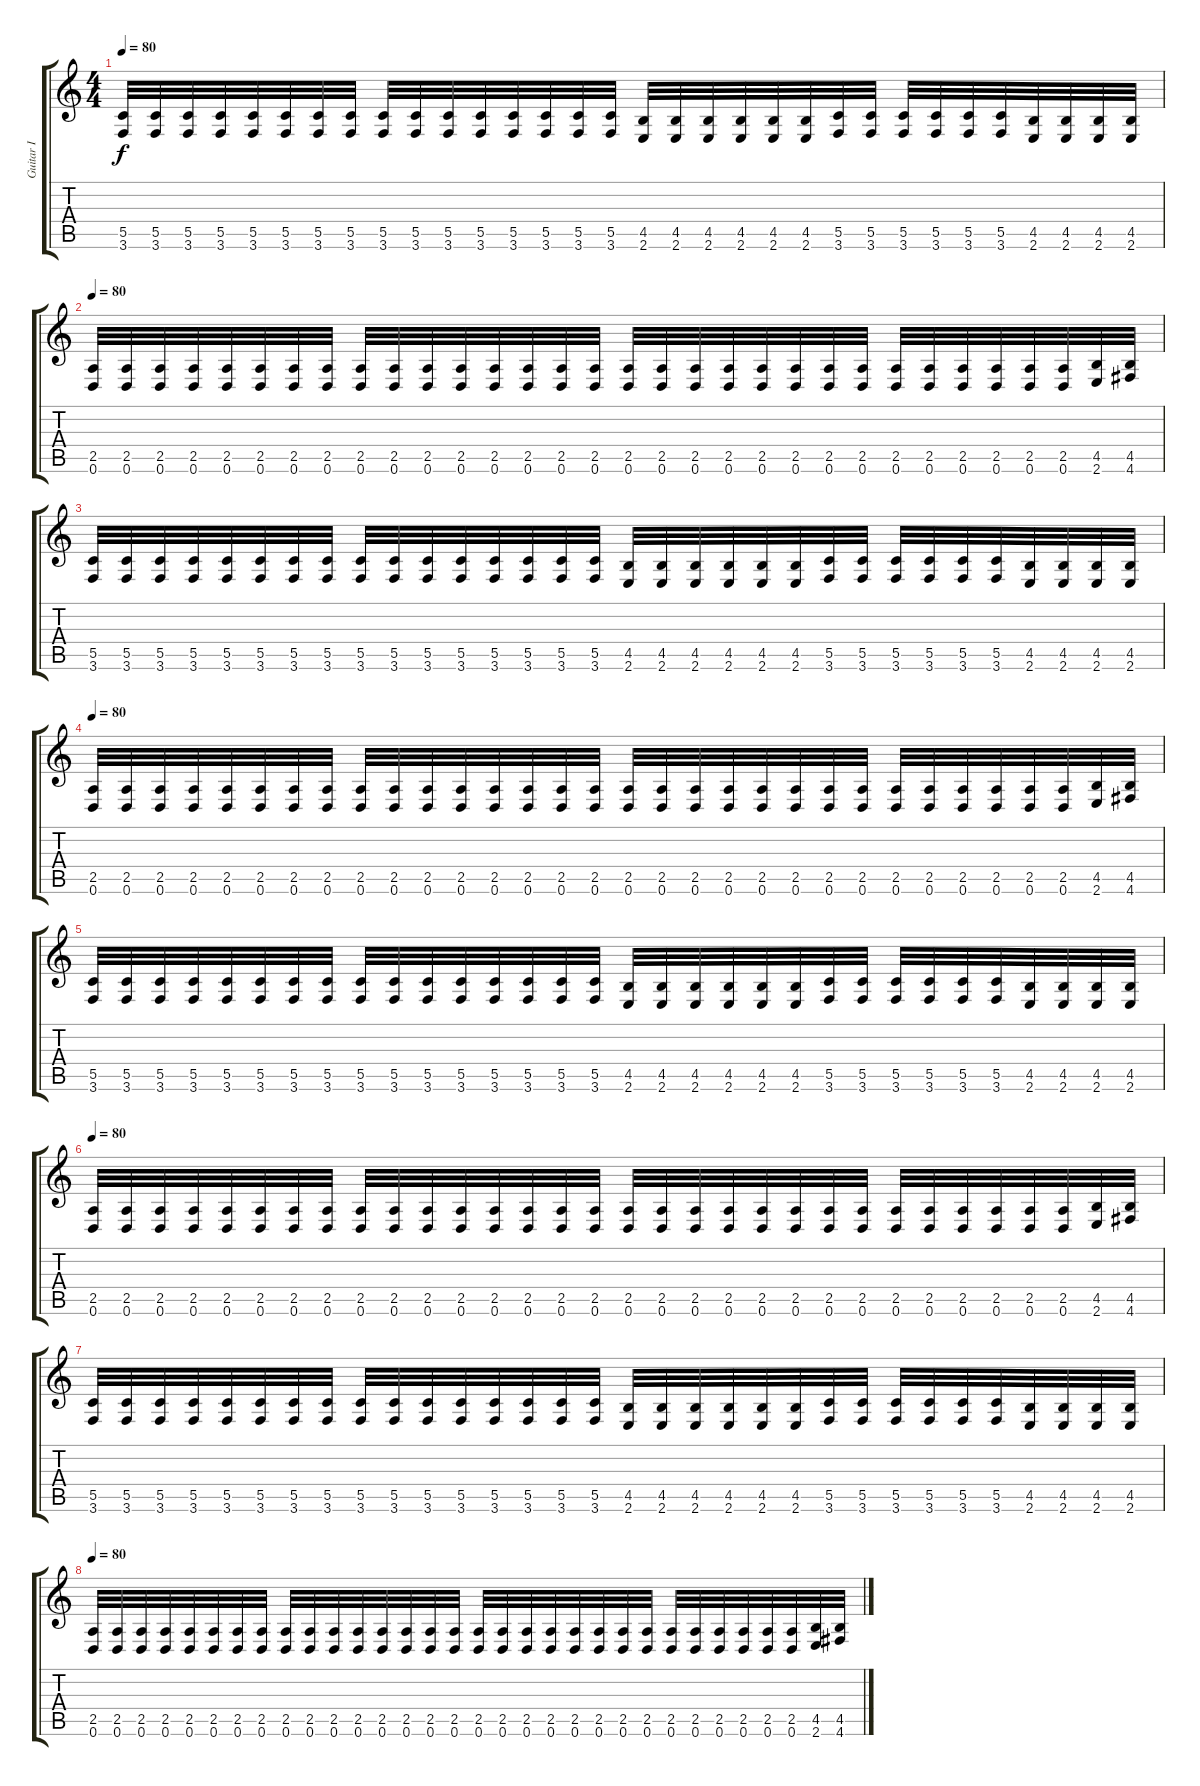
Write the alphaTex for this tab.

\track ("Guitar I" "Guitar I") {instrument distortionguitar}
\staff {score tabs}
\tuning (D4 A3 F3 C3 G2 D2) {hide}
\ts (4 4)
\tempo 80
\clef g2
\ks c
(5.5 3.6).32{dy f} (5.5 3.6).32 (5.5 3.6).32 (5.5 3.6).32 (5.5 3.6).32 (5.5 3.6).32 (5.5 3.6).32 (5.5 3.6).32 (5.5 3.6).32 (5.5 3.6).32 (5.5 3.6).32 (5.5 3.6).32 (5.5 3.6).32 (5.5 3.6).32 (5.5 3.6).32 (5.5 3.6).32 (4.5 2.6).32 (4.5 2.6).32 (4.5 2.6).32 (4.5 2.6).32 (4.5 2.6).32 (4.5 2.6).32 (5.5 3.6).32 (5.5 3.6).32 (5.5 3.6).32 (5.5 3.6).32 (5.5 3.6).32 (5.5 3.6).32 (4.5 2.6).32 (4.5 2.6).32 (4.5 2.6).32 (4.5 2.6).32 |
\tempo 80
(2.5 0.6).32 (2.5 0.6).32 (2.5 0.6).32 (2.5 0.6).32 (2.5 0.6).32 (2.5 0.6).32 (2.5 0.6).32 (2.5 0.6).32 (2.5 0.6).32 (2.5 0.6).32 (2.5 0.6).32 (2.5 0.6).32 (2.5 0.6).32 (2.5 0.6).32 (2.5 0.6).32 (2.5 0.6).32 (2.5 0.6).32 (2.5 0.6).32 (2.5 0.6).32 (2.5 0.6).32 (2.5 0.6).32 (2.5 0.6).32 (2.5 0.6).32 (2.5 0.6).32 (2.5 0.6).32 (2.5 0.6).32 (2.5 0.6).32 (2.5 0.6).32 (2.5 0.6).32 (2.5 0.6).32 (4.5 2.6).32 (4.5 4.6).32 |
(5.5 3.6).32 (5.5 3.6).32 (5.5 3.6).32 (5.5 3.6).32 (5.5 3.6).32 (5.5 3.6).32 (5.5 3.6).32 (5.5 3.6).32 (5.5 3.6).32 (5.5 3.6).32 (5.5 3.6).32 (5.5 3.6).32 (5.5 3.6).32 (5.5 3.6).32 (5.5 3.6).32 (5.5 3.6).32 (4.5 2.6).32 (4.5 2.6).32 (4.5 2.6).32 (4.5 2.6).32 (4.5 2.6).32 (4.5 2.6).32 (5.5 3.6).32 (5.5 3.6).32 (5.5 3.6).32 (5.5 3.6).32 (5.5 3.6).32 (5.5 3.6).32 (4.5 2.6).32 (4.5 2.6).32 (4.5 2.6).32 (4.5 2.6).32 |
\tempo 80
(2.5 0.6).32 (2.5 0.6).32 (2.5 0.6).32 (2.5 0.6).32 (2.5 0.6).32 (2.5 0.6).32 (2.5 0.6).32 (2.5 0.6).32 (2.5 0.6).32 (2.5 0.6).32 (2.5 0.6).32 (2.5 0.6).32 (2.5 0.6).32 (2.5 0.6).32 (2.5 0.6).32 (2.5 0.6).32 (2.5 0.6).32 (2.5 0.6).32 (2.5 0.6).32 (2.5 0.6).32 (2.5 0.6).32 (2.5 0.6).32 (2.5 0.6).32 (2.5 0.6).32 (2.5 0.6).32 (2.5 0.6).32 (2.5 0.6).32 (2.5 0.6).32 (2.5 0.6).32 (2.5 0.6).32 (4.5 2.6).32 (4.5 4.6).32 |
(5.5 3.6).32 (5.5 3.6).32 (5.5 3.6).32 (5.5 3.6).32 (5.5 3.6).32 (5.5 3.6).32 (5.5 3.6).32 (5.5 3.6).32 (5.5 3.6).32 (5.5 3.6).32 (5.5 3.6).32 (5.5 3.6).32 (5.5 3.6).32 (5.5 3.6).32 (5.5 3.6).32 (5.5 3.6).32 (4.5 2.6).32 (4.5 2.6).32 (4.5 2.6).32 (4.5 2.6).32 (4.5 2.6).32 (4.5 2.6).32 (5.5 3.6).32 (5.5 3.6).32 (5.5 3.6).32 (5.5 3.6).32 (5.5 3.6).32 (5.5 3.6).32 (4.5 2.6).32 (4.5 2.6).32 (4.5 2.6).32 (4.5 2.6).32 |
\tempo 80
(2.5 0.6).32 (2.5 0.6).32 (2.5 0.6).32 (2.5 0.6).32 (2.5 0.6).32 (2.5 0.6).32 (2.5 0.6).32 (2.5 0.6).32 (2.5 0.6).32 (2.5 0.6).32 (2.5 0.6).32 (2.5 0.6).32 (2.5 0.6).32 (2.5 0.6).32 (2.5 0.6).32 (2.5 0.6).32 (2.5 0.6).32 (2.5 0.6).32 (2.5 0.6).32 (2.5 0.6).32 (2.5 0.6).32 (2.5 0.6).32 (2.5 0.6).32 (2.5 0.6).32 (2.5 0.6).32 (2.5 0.6).32 (2.5 0.6).32 (2.5 0.6).32 (2.5 0.6).32 (2.5 0.6).32 (4.5 2.6).32 (4.5 4.6).32 |
(5.5 3.6).32 (5.5 3.6).32 (5.5 3.6).32 (5.5 3.6).32 (5.5 3.6).32 (5.5 3.6).32 (5.5 3.6).32 (5.5 3.6).32 (5.5 3.6).32 (5.5 3.6).32 (5.5 3.6).32 (5.5 3.6).32 (5.5 3.6).32 (5.5 3.6).32 (5.5 3.6).32 (5.5 3.6).32 (4.5 2.6).32 (4.5 2.6).32 (4.5 2.6).32 (4.5 2.6).32 (4.5 2.6).32 (4.5 2.6).32 (5.5 3.6).32 (5.5 3.6).32 (5.5 3.6).32 (5.5 3.6).32 (5.5 3.6).32 (5.5 3.6).32 (4.5 2.6).32 (4.5 2.6).32 (4.5 2.6).32 (4.5 2.6).32 |
\tempo 80
(2.5 0.6).32 (2.5 0.6).32 (2.5 0.6).32 (2.5 0.6).32 (2.5 0.6).32 (2.5 0.6).32 (2.5 0.6).32 (2.5 0.6).32 (2.5 0.6).32 (2.5 0.6).32 (2.5 0.6).32 (2.5 0.6).32 (2.5 0.6).32 (2.5 0.6).32 (2.5 0.6).32 (2.5 0.6).32 (2.5 0.6).32 (2.5 0.6).32 (2.5 0.6).32 (2.5 0.6).32 (2.5 0.6).32 (2.5 0.6).32 (2.5 0.6).32 (2.5 0.6).32 (2.5 0.6).32 (2.5 0.6).32 (2.5 0.6).32 (2.5 0.6).32 (2.5 0.6).32 (2.5 0.6).32 (4.5 2.6).32 (4.5 4.6).32
